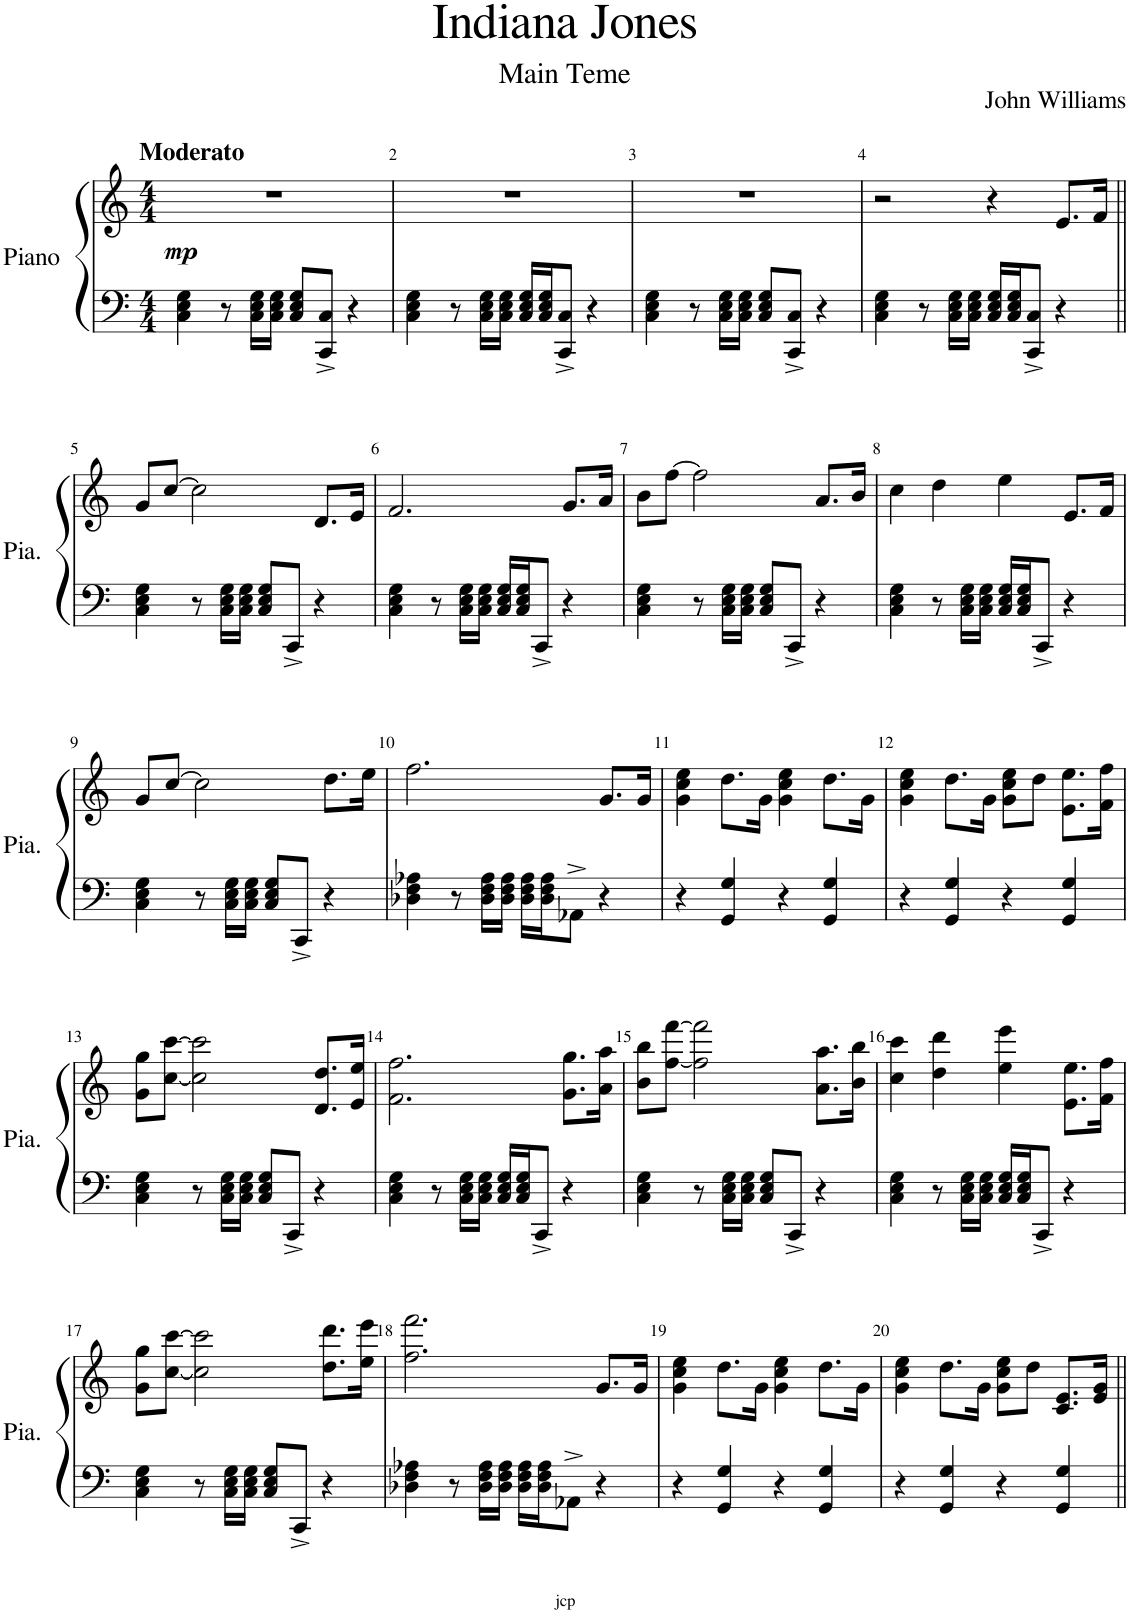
**kern	**kern	**dynam
*part1	*part1	*part1
*staff2	*staff1	*staff1/2
*I"Piano	*	*
*I'Pia.	*	*
*clefF4	*clefG2	*
*k[]	*k[]	*
*M4/4	*M4/4	*
=1	=1	=1
!	!LO:TX:a:B:t=Moderato	!
!	!	!LO:DY:b
4C\ 4E\ 4G\	1r	mp
8r	.	.
16C\ 16E\ 16G\LL	.	.
16C\ 16E\ 16G\JJ	.	.
8C/ 8E/ 8G/L	.	.
8CC/^ 8C/^J	.	.
4r	.	.
=2	=2	=2
4C\ 4E\ 4G\	1r	.
8r	.	.
16C\ 16E\ 16G\LL	.	.
16C\ 16E\ 16G\JJ	.	.
16C/ 16E/ 16G/LL	.	.
16C/ 16E/ 16G/J	.	.
8CC/^ 8C/^J	.	.
4r	.	.
=3	=3	=3
4C\ 4E\ 4G\	1r	.
8r	.	.
16C\ 16E\ 16G\LL	.	.
16C\ 16E\ 16G\JJ	.	.
8C/ 8E/ 8G/L	.	.
8CC/^ 8C/^J	.	.
4r	.	.
=4	=4	=4
4C\ 4E\ 4G\	2r	.
8r	.	.
16C\ 16E\ 16G\LL	.	.
16C\ 16E\ 16G\JJ	.	.
16C/ 16E/ 16G/LL	4r	.
16C/ 16E/ 16G/J	.	.
8CC/^ 8C/^J	.	.
4r	8.e/L	.
.	16f/Jk	.
!!LO:LB:g=z
=5||	=5||	=5||
4C\ 4E\ 4G\	8g/L	.
.	[8cc/J	.
8r	2cc\]	.
16C\ 16E\ 16G\LL	.	.
16C\ 16E\ 16G\JJ	.	.
8C/ 8E/ 8G/L	.	.
8CC^/J	.	.
4r	8.d/L	.
.	16e/Jk	.
=6	=6	=6
4C\ 4E\ 4G\	2.f/	.
8r	.	.
16C\ 16E\ 16G\LL	.	.
16C\ 16E\ 16G\JJ	.	.
16C/ 16E/ 16G/LL	.	.
16C/ 16E/ 16G/J	.	.
8CC^/J	.	.
4r	8.g/L	.
.	16a/Jk	.
=7	=7	=7
4C\ 4E\ 4G\	8b\L	.
.	[8ff\J	.
8r	2ff\]	.
16C\ 16E\ 16G\LL	.	.
16C\ 16E\ 16G\JJ	.	.
8C/ 8E/ 8G/L	.	.
8CC^/J	.	.
4r	8.a/L	.
.	16b/Jk	.
=8	=8	=8
4C\ 4E\ 4G\	4cc\	.
8r	4dd\	.
16C\ 16E\ 16G\LL	.	.
16C\ 16E\ 16G\JJ	.	.
16C/ 16E/ 16G/LL	4ee\	.
16C/ 16E/ 16G/J	.	.
8CC^/J	.	.
4r	8.e/L	.
.	16f/Jk	.
!!LO:LB:g=z
=9	=9	=9
4C\ 4E\ 4G\	8g/L	.
.	[8cc/J	.
8r	2cc\]	.
16C\ 16E\ 16G\LL	.	.
16C\ 16E\ 16G\JJ	.	.
8C/ 8E/ 8G/L	.	.
8CC^/J	.	.
4r	8.dd\L	.
.	16ee\Jk	.
=10	=10	=10
4D-X\ 4F\ 4A-X\	2.ff\	.
8r	.	.
16D-\ 16F\ 16A-\LL	.	.
16D-\ 16F\ 16A-\JJ	.	.
16D-\ 16F\ 16A-\LL	.	.
16D-\ 16F\ 16A-\J	.	.
8AA-X^\J	.	.
4r	8.g/L	.
.	16g/Jk	.
=11	=11	=11
4r	4g\ 4cc\ 4ee\	.
4GG/ 4G/	8.dd\L	.
.	16g\Jk	.
4r	4g\ 4cc\ 4ee\	.
4GG/ 4G/	8.dd\L	.
.	16g\Jk	.
=12	=12	=12
4r	4g\ 4cc\ 4ee\	.
4GG/ 4G/	8.dd\L	.
.	16g\Jk	.
4r	8g\ 8cc\ 8ee\L	.
.	8dd\J	.
4GG/ 4G/	8.e\ 8.ee\L	.
.	16f\ 16ff\Jk	.
!!LO:LB:g=z
=13	=13	=13
4C\ 4E\ 4G\	8g\ 8gg\L	.
.	[8cc\ [8ccc\J	.
8r	2cc\] 2ccc\]	.
16C\ 16E\ 16G\LL	.	.
16C\ 16E\ 16G\JJ	.	.
8C/ 8E/ 8G/L	.	.
8CC^/J	.	.
4r	8.d/ 8.dd/L	.
.	16e/ 16ee/Jk	.
=14	=14	=14
4C\ 4E\ 4G\	2.f\ 2.ff\	.
8r	.	.
16C\ 16E\ 16G\LL	.	.
16C\ 16E\ 16G\JJ	.	.
16C/ 16E/ 16G/LL	.	.
16C/ 16E/ 16G/J	.	.
8CC^/J	.	.
4r	8.g\ 8.gg\L	.
.	16a\ 16aa\Jk	.
=15	=15	=15
4C\ 4E\ 4G\	8b\ 8bb\L	.
.	[8ff\ [8fff\J	.
8r	2ff\] 2fff\]	.
16C\ 16E\ 16G\LL	.	.
16C\ 16E\ 16G\JJ	.	.
8C/ 8E/ 8G/L	.	.
8CC^/J	.	.
4r	8.a\ 8.aa\L	.
.	16b\ 16bb\Jk	.
=16	=16	=16
4C\ 4E\ 4G\	4cc\ 4ccc\	.
8r	4dd\ 4ddd\	.
16C\ 16E\ 16G\LL	.	.
16C\ 16E\ 16G\JJ	.	.
16C/ 16E/ 16G/LL	4ee\ 4eee\	.
16C/ 16E/ 16G/J	.	.
8CC^/J	.	.
4r	8.e\ 8.ee\L	.
.	16f\ 16ff\Jk	.
!!LO:LB:g=z
=17	=17	=17
4C\ 4E\ 4G\	8g\ 8gg\L	.
.	[8cc\ [8ccc\J	.
8r	2cc\] 2ccc\]	.
16C\ 16E\ 16G\LL	.	.
16C\ 16E\ 16G\JJ	.	.
8C/ 8E/ 8G/L	.	.
8CC^/J	.	.
4r	8.dd\ 8.ddd\L	.
.	16ee\ 16eee\Jk	.
=18	=18	=18
4D-X\ 4F\ 4A-X\	2.ff\ 2.fff\	.
8r	.	.
16D-\ 16F\ 16A-\LL	.	.
16D-\ 16F\ 16A-\JJ	.	.
16D-\ 16F\ 16A-\LL	.	.
16D-\ 16F\ 16A-\J	.	.
8AA-X^\J	.	.
4r	8.g/L	.
.	16g/Jk	.
=19	=19	=19
4r	4g\ 4cc\ 4ee\	.
4GG/ 4G/	8.dd\L	.
.	16g\Jk	.
4r	4g\ 4cc\ 4ee\	.
4GG/ 4G/	8.dd\L	.
.	16g\Jk	.
=20	=20	=20
4r	4g\ 4cc\ 4ee\	.
4GG/ 4G/	8.dd\L	.
.	16g\Jk	.
4r	8g\ 8cc\ 8ee\L	.
.	8dd\J	.
4GG/ 4G/	8.c/ 8.e/L	.
.	16e/ 16g/Jk	.
=||	=||	=||
*-	*-	*-
